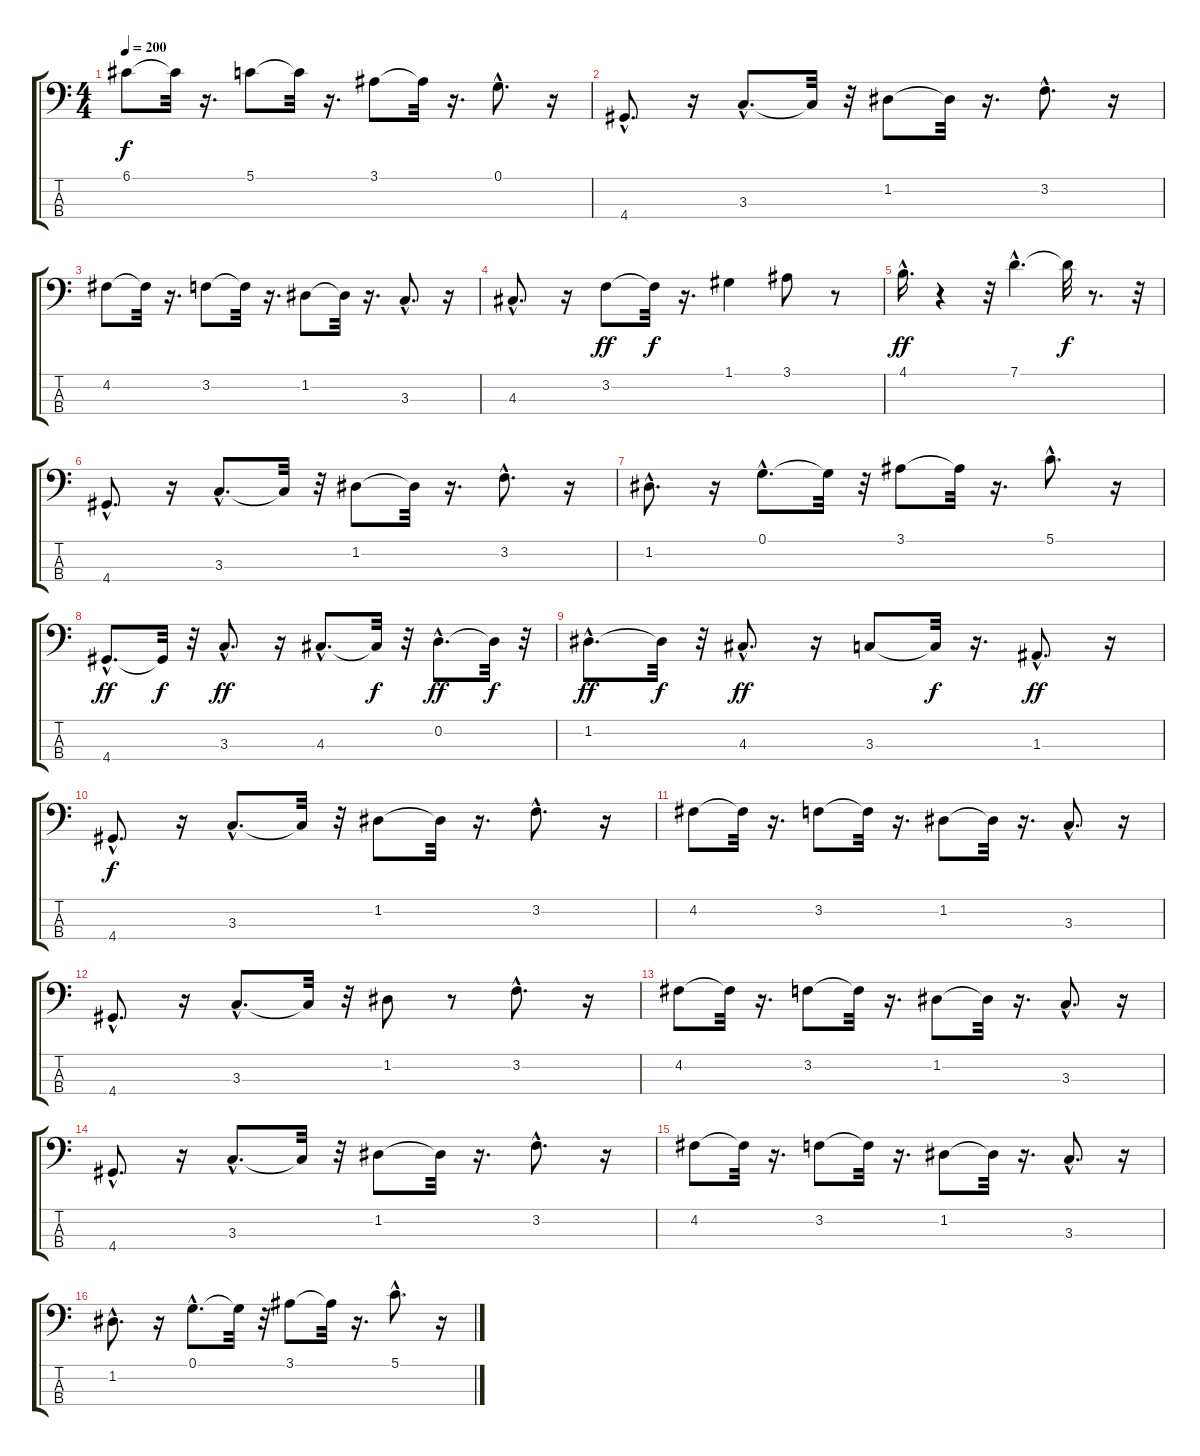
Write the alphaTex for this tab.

\track "" {instrument electricbasspick}
\staff {score tabs}
\tuning (G2 D2 A1 E1) {hide}
\ts (4 4)
\tempo 200
\clef f4
\ks c
6.1.8{dy f} 6.1{t}.32 r.16{d} 5.1.8 5.1{t}.32 r.16{d} 3.1.8 3.1{t}.32 r.16{d} 0.1{hac}.8{d} r.16 |
4.4{hac}.8{d} r.16 3.3{hac}.8{d} 3.3{t}.32 r.32 1.2.8 1.2{t}.32 r.16{d} 3.2{hac}.8{d} r.16 |
4.2.8 4.2{t}.32 r.16{d} 3.2.8 3.2{t}.32 r.16{d} 1.2.8 1.2{t}.32 r.16{d} 3.3{hac}.8{d} r.16 |
4.3{hac}.8{d} r.16 3.2.8{dy ff} 3.2{t}.32{dy f} r.16{d} 1.1.4 3.1.8 r.8 |
4.1{hac}.16{d dy ff} r.4 r.32 7.1{hac}.4{d} 7.1{t}.32{dy f} r.8{d} r.32 |
4.4{hac}.8{d} r.16 3.3{hac}.8{d} 3.3{t}.32 r.32 1.2.8 1.2{t}.32 r.16{d} 3.2{hac}.8{d} r.16 |
1.2{hac}.8{d} r.16 0.1{hac}.8{d} 0.1{t}.32 r.32 3.1.8 3.1{t}.32 r.16{d} 5.1{hac}.8{d} r.16 |
4.4{hac}.8{d dy ff} 4.4{t}.32{dy f} r.32 3.3{hac}.8{d dy ff} r.16 4.3{hac}.8{d} 4.3{t}.32{dy f} r.32 0.2{hac}.8{d dy ff} 0.2{t}.32{dy f} r.32 |
1.2{hac}.8{d dy ff} 1.2{t}.32{dy f} r.32 4.3{hac}.8{d dy ff} r.16 3.3.8 3.3{t}.32{dy f} r.16{d} 1.3{hac}.8{d dy ff} r.16 |
4.4{hac}.8{d dy f} r.16 3.3{hac}.8{d} 3.3{t}.32 r.32 1.2.8 1.2{t}.32 r.16{d} 3.2{hac}.8{d} r.16 |
4.2.8 4.2{t}.32 r.16{d} 3.2.8 3.2{t}.32 r.16{d} 1.2.8 1.2{t}.32 r.16{d} 3.3{hac}.8{d} r.16 |
4.4{hac}.8{d} r.16 3.3{hac}.8{d} 3.3{t}.32 r.32 1.2.8 r.8 3.2{hac}.8{d} r.16 |
4.2.8 4.2{t}.32 r.16{d} 3.2.8 3.2{t}.32 r.16{d} 1.2.8 1.2{t}.32 r.16{d} 3.3{hac}.8{d} r.16 |
4.4{hac}.8{d} r.16 3.3{hac}.8{d} 3.3{t}.32 r.32 1.2.8 1.2{t}.32 r.16{d} 3.2{hac}.8{d} r.16 |
4.2.8 4.2{t}.32 r.16{d} 3.2.8 3.2{t}.32 r.16{d} 1.2.8 1.2{t}.32 r.16{d} 3.3{hac}.8{d} r.16 |
1.2{hac}.8{d} r.16 0.1{hac}.8{d} 0.1{t}.32 r.32 3.1.8 3.1{t}.32 r.16{d} 5.1{hac}.8{d} r.16
